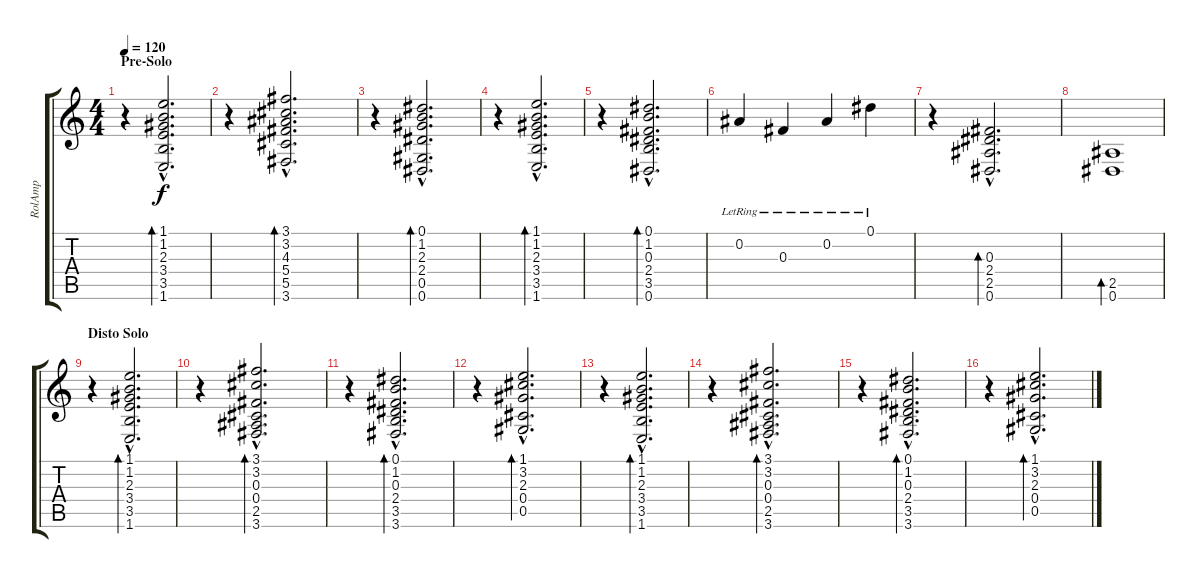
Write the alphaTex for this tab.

\track ("RolAmp" "RolAmp") {instrument acousticguitarnylon}
\staff {score tabs}
\tuning (Eb4 Bb3 Gb3 Db3 Ab2 Eb2) {hide}
\ts (4 4)
\section ("" "Pre-Solo")
\tempo 120
\clef g2
\ks c
r.4{dy f} (1.1{hac} 1.2{hac} 2.3{hac} 3.4{hac} 3.5{hac} 1.6{hac}).2{d bd 60} |
r.4 (3.1{hac} 3.2{hac} 4.3{hac} 5.4{hac} 5.5{hac} 3.6{hac}).2{d bd 60} |
r.4 (0.1{hac} 1.2{hac} 2.3{hac} 2.4{hac} 0.5{hac} 0.6{hac}).2{d bd 60} |
r.4 (1.1{hac} 1.2{hac} 2.3{hac} 3.4{hac} 3.5{hac} 1.6{hac}).2{d bd 60} |
r.4 (0.1{hac} 1.2{hac} 0.3{hac} 2.4{hac} 3.5{hac} 0.6{hac}).2{d bd 60} |
0.2{lr}.4 0.3{lr}.4 0.2{lr}.4 0.1{lr}.4 |
r.4 (0.3{hac} 2.4{hac} 2.5{hac} 0.6{hac}).2{d bd 60} |
(2.5 0.6).1{bd 60} |
\section ("" "Disto Solo")
r.4 (1.1{hac} 1.2{hac} 2.3{hac} 3.4{hac} 3.5{hac} 1.6{hac}).2{d bd 60} |
r.4 (3.1{hac} 3.2{hac} 0.3{hac} 0.4{hac} 2.5{hac} 3.6{hac}).2{d bd 60} |
r.4 (0.1{hac} 1.2{hac} 0.3{hac} 2.4{hac} 3.5{hac} 3.6{hac}).2{d bd 60} |
r.4 (1.1{hac} 3.2{hac} 2.3{hac} 0.4{hac} 0.5{hac}).2{d bd 60} |
r.4 (1.1{hac} 1.2{hac} 2.3{hac} 3.4{hac} 3.5{hac} 1.6{hac}).2{d bd 60} |
r.4 (3.1{hac} 3.2{hac} 0.3{hac} 0.4{hac} 2.5{hac} 3.6{hac}).2{d bd 60} |
r.4 (0.1{hac} 1.2{hac} 0.3{hac} 2.4{hac} 3.5{hac} 3.6{hac}).2{d bd 60} |
r.4 (1.1{hac} 3.2{hac} 2.3{hac} 0.4{hac} 0.5{hac}).2{d bd 60}
